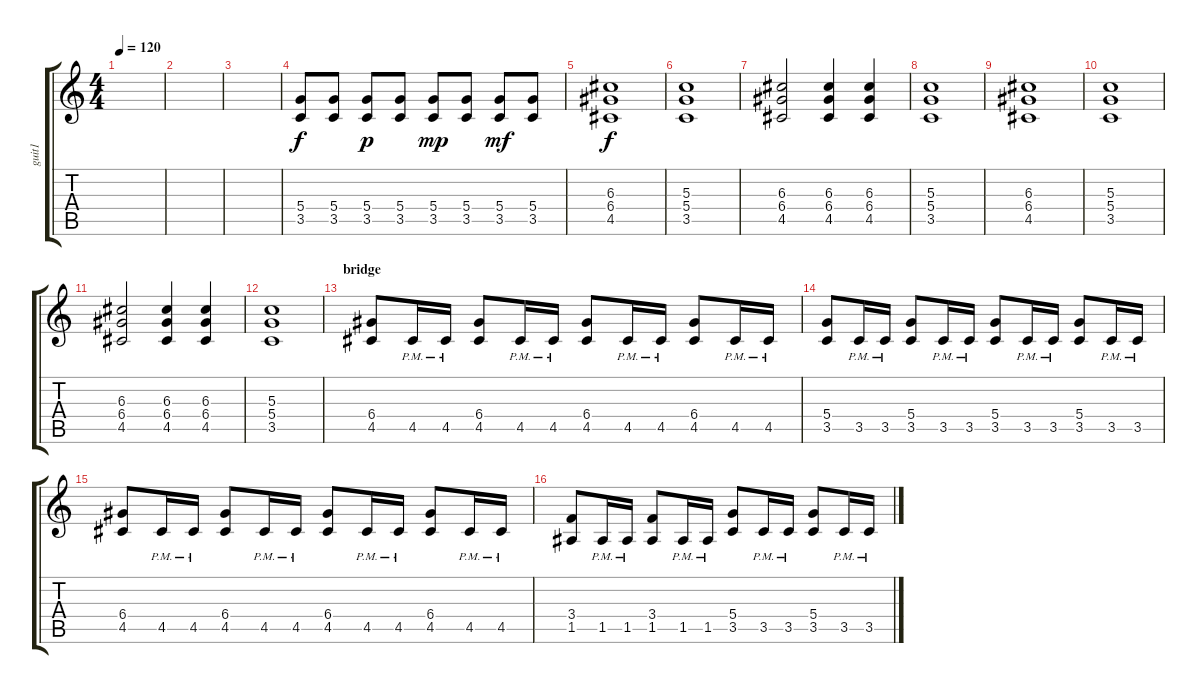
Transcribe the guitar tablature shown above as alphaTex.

\track ("guit1" "guit1") {instrument distortionguitar}
\staff {score tabs}
\tuning (E4 B3 G3 D3 A2 E2) {hide}
\ts (4 4)
\tempo 120
\clef g2
\ks c
|
|
|
(5.4 3.5).8 (5.4 3.5).8 (5.4 3.5).8{dy p} (5.4 3.5).8 (5.4 3.5).8{dy mp} (5.4 3.5).8 (5.4 3.5).8{dy mf} (5.4 3.5).8 |
(6.3 6.4 4.5).1{dy f} |
(5.3 5.4 3.5).1 |
(6.3 6.4 4.5).2 (6.3 6.4 4.5).4 (6.3 6.4 4.5).4 |
(5.3 5.4 3.5).1 |
(6.3 6.4 4.5).1 |
(5.3 5.4 3.5).1 |
(6.3 6.4 4.5).2 (6.3 6.4 4.5).4 (6.3 6.4 4.5).4 |
(5.3 5.4 3.5).1 |
\section ("" "bridge")
(6.4 4.5).8 4.5{pm}.16 4.5{pm}.16 (6.4 4.5).8 4.5{pm}.16 4.5{pm}.16 (6.4 4.5).8 4.5{pm}.16 4.5{pm}.16 (6.4 4.5).8 4.5{pm}.16 4.5{pm}.16 |
(5.4 3.5).8 3.5{pm}.16 3.5{pm}.16 (5.4 3.5).8 3.5{pm}.16 3.5{pm}.16 (5.4 3.5).8 3.5{pm}.16 3.5{pm}.16 (5.4 3.5).8 3.5{pm}.16 3.5{pm}.16 |
(6.4 4.5).8 4.5{pm}.16 4.5{pm}.16 (6.4 4.5).8 4.5{pm}.16 4.5{pm}.16 (6.4 4.5).8 4.5{pm}.16 4.5{pm}.16 (6.4 4.5).8 4.5{pm}.16 4.5{pm}.16 |
(3.4 1.5).8 1.5{pm}.16 1.5{pm}.16 (3.4 1.5).8 1.5{pm}.16 1.5{pm}.16 (5.4 3.5).8 3.5{pm}.16 3.5{pm}.16 (5.4 3.5).8 3.5{pm}.16 3.5{pm}.16
